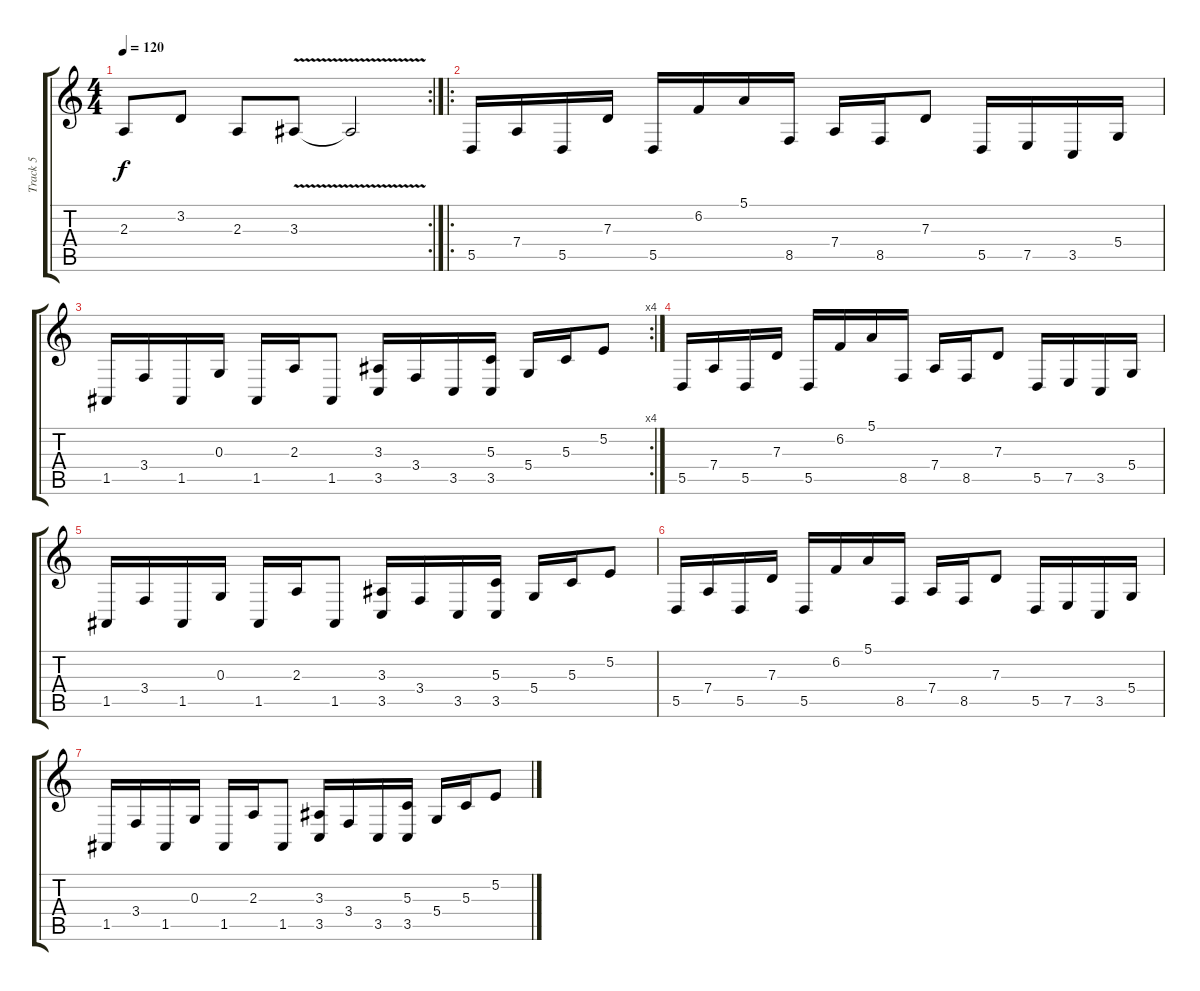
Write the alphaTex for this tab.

\track ("Track 5" "Track 5") {instrument pizzicatostrings}
\staff {score tabs}
\tuning (E4 B3 G3 D3 A2 E2) {hide}
\rc 2
\ts (4 4)
\tempo 120
\clef g2
\ks c
2.3.8{dy f} 3.2.8 2.3.8 3.3{v}.8 3.3{t}.2 |
\ro
5.5.16 7.4.16 5.5.16 7.3.16 5.5.16 6.2.16 5.1.16 8.5.16 7.4.16 8.5.16 7.3.8 5.5.16 7.5.16 3.5.16 5.4.16 |
\rc 4
1.5.16 3.4.16 1.5.16 0.3.16 1.5.16 2.3.16 1.5.8 (3.3 3.5).16 3.4.16 3.5.16 (5.3 3.5).16 5.4.16 5.3.16 5.2.8 |
5.5.16 7.4.16 5.5.16 7.3.16 5.5.16 6.2.16 5.1.16 8.5.16 7.4.16 8.5.16 7.3.8 5.5.16 7.5.16 3.5.16 5.4.16 |
1.5.16 3.4.16 1.5.16 0.3.16 1.5.16 2.3.16 1.5.8 (3.3 3.5).16 3.4.16 3.5.16 (5.3 3.5).16 5.4.16 5.3.16 5.2.8 |
5.5.16 7.4.16 5.5.16 7.3.16 5.5.16 6.2.16 5.1.16 8.5.16 7.4.16 8.5.16 7.3.8 5.5.16 7.5.16 3.5.16 5.4.16 |
1.5.16 3.4.16 1.5.16 0.3.16 1.5.16 2.3.16 1.5.8 (3.3 3.5).16 3.4.16 3.5.16 (5.3 3.5).16 5.4.16 5.3.16 5.2.8
